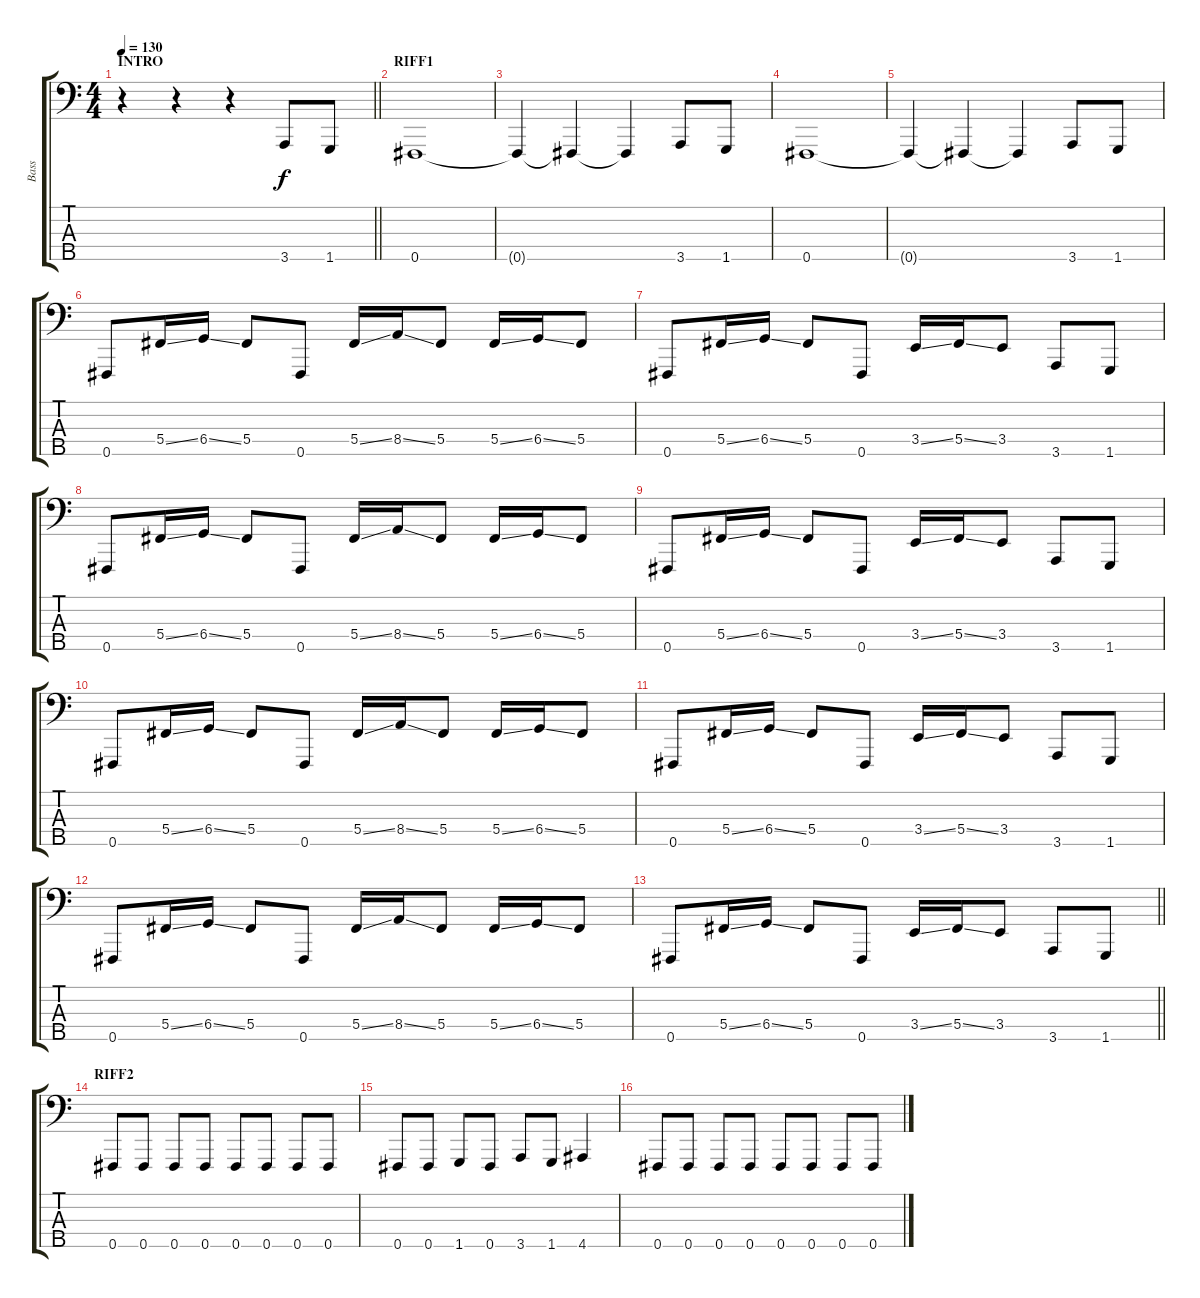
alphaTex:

\track ("Bass" "Bass") {instrument slapbass1}
\staff {score tabs}
\tuning (E2 B1 Gb1 Db1 Gb0) {hide}
\ts (4 4)
\section ("" "INTRO")
\tempo 130
\clef f4
\barLineRight lightlight
\ks c
r.4{dy f instrument slapbass1} r.4 r.4 3.5.8 1.5.8 |
\section ("" "RIFF1")
0.5.1 |
0.5{t}.4 0.5{t}.4 0.5{t}.4 3.5.8 1.5.8 |
0.5.1 |
0.5{t}.4 0.5{t}.4 0.5{t}.4 3.5.8 1.5.8 |
0.5.8 5.4{ss}.16 6.4{ss}.16 5.4.8 0.5.8 5.4{ss}.16 8.4{ss}.16 5.4.8 5.4{ss}.16 6.4{ss}.16 5.4.8 |
0.5.8 5.4{ss}.16 6.4{ss}.16 5.4.8 0.5.8 3.4{ss}.16 5.4{ss}.16 3.4.8 3.5.8 1.5.8 |
0.5.8 5.4{ss}.16 6.4{ss}.16 5.4.8 0.5.8 5.4{ss}.16 8.4{ss}.16 5.4.8 5.4{ss}.16 6.4{ss}.16 5.4.8 |
0.5.8 5.4{ss}.16 6.4{ss}.16 5.4.8 0.5.8 3.4{ss}.16 5.4{ss}.16 3.4.8 3.5.8 1.5.8 |
0.5.8 5.4{ss}.16 6.4{ss}.16 5.4.8 0.5.8 5.4{ss}.16 8.4{ss}.16 5.4.8 5.4{ss}.16 6.4{ss}.16 5.4.8 |
0.5.8 5.4{ss}.16 6.4{ss}.16 5.4.8 0.5.8 3.4{ss}.16 5.4{ss}.16 3.4.8 3.5.8 1.5.8 |
0.5.8 5.4{ss}.16 6.4{ss}.16 5.4.8 0.5.8 5.4{ss}.16 8.4{ss}.16 5.4.8 5.4{ss}.16 6.4{ss}.16 5.4.8 |
\barLineRight lightlight
0.5.8 5.4{ss}.16 6.4{ss}.16 5.4.8 0.5.8 3.4{ss}.16 5.4{ss}.16 3.4.8 3.5.8 1.5.8 |
\section ("" "RIFF2")
0.5.8 0.5.8 0.5.8 0.5.8 0.5.8 0.5.8 0.5.8 0.5.8 |
0.5.8 0.5.8 1.5.8 0.5.8 3.5.8 1.5.8 4.5.4 |
0.5.8 0.5.8 0.5.8 0.5.8 0.5.8 0.5.8 0.5.8 0.5.8
